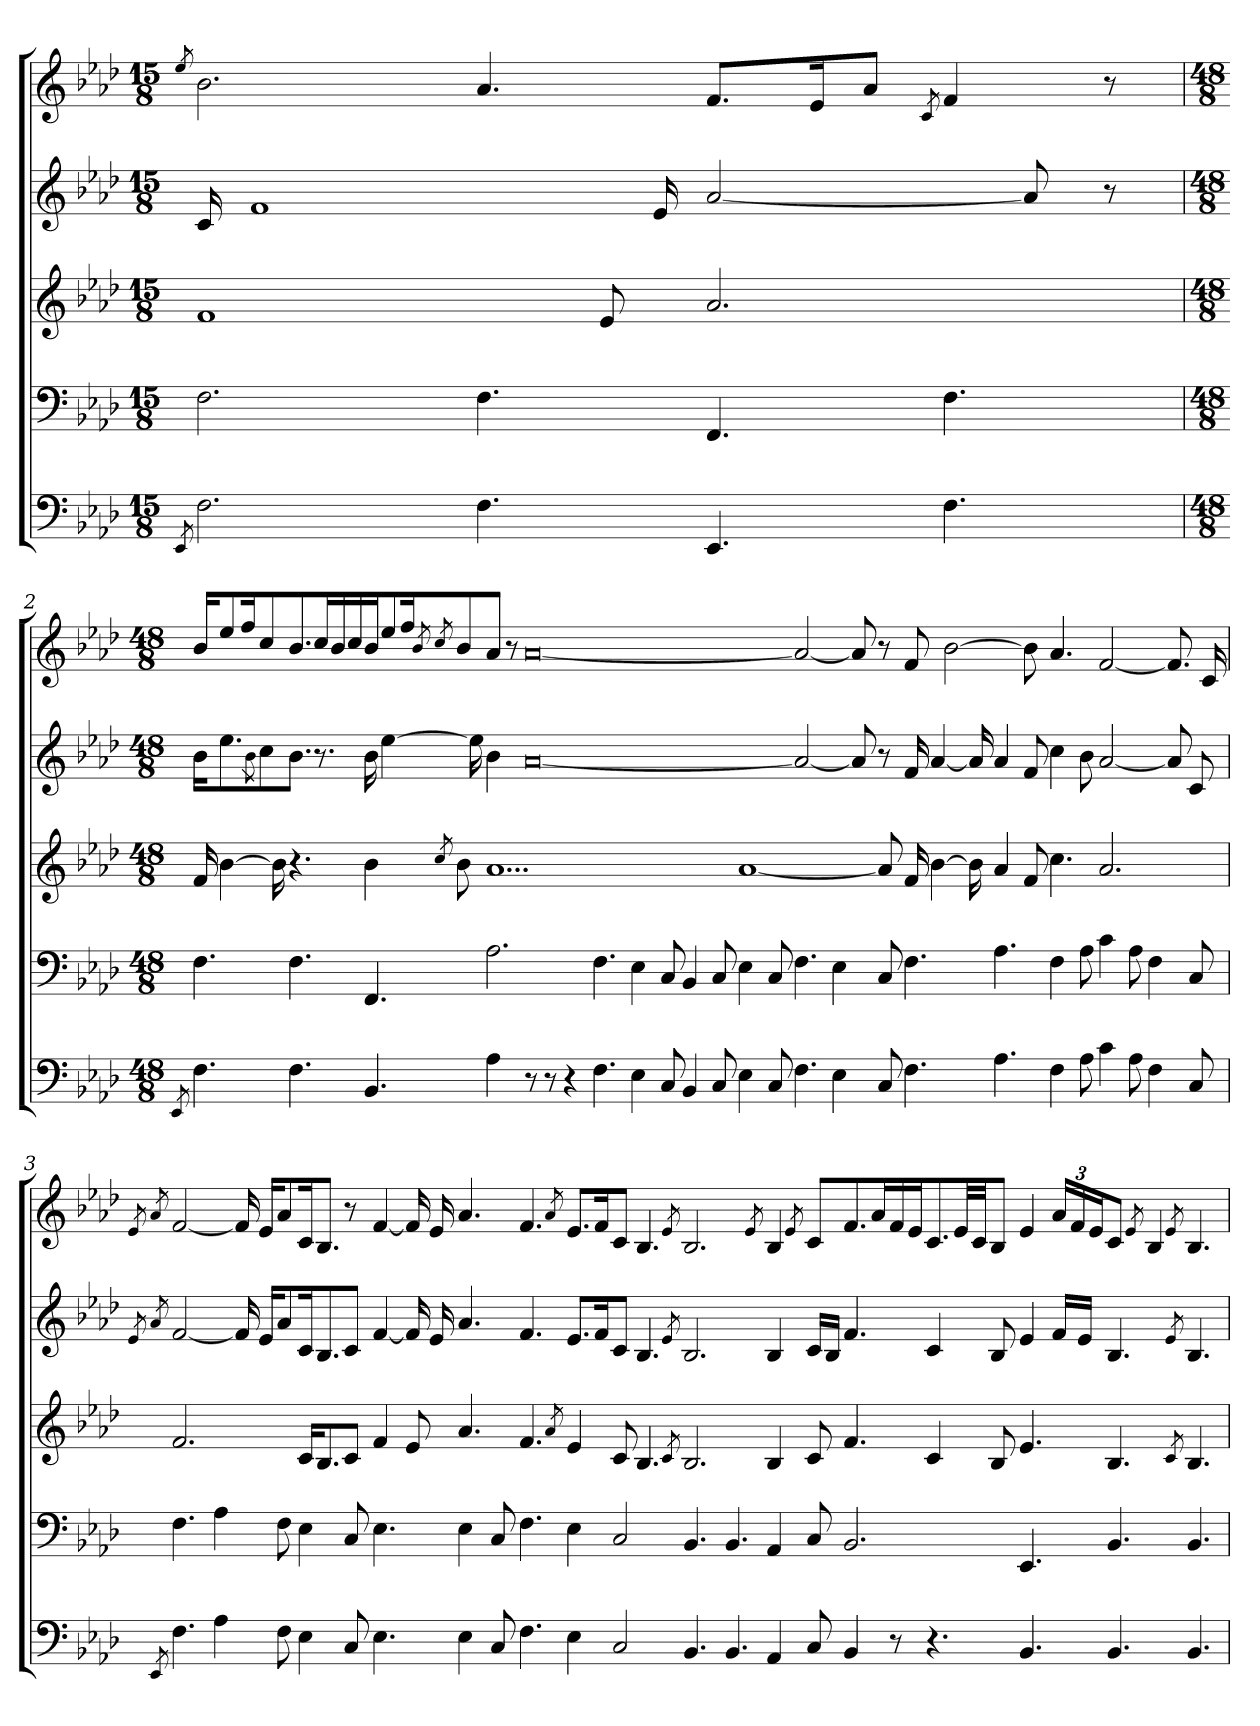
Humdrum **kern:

**kern	**kern	**kern	**kern	**kern
*part5	*part4	*part3	*part2	*part1
*staff5	*staff4	*staff3	*staff2	*staff1
*clefF4	*clefF4	*clefG2	*clefG2	*clefG2
*k[b-e-a-d-]	*k[b-e-a-d-]	*k[b-e-a-d-]	*k[b-e-a-d-]	*k[b-e-a-d-]
*M15/8	*M15/8	*M15/8	*M15/8	*M15/8
=1	=1	=1	=1	=1
8qEE-	.	.	.	8qee-
2.F	2.F	1f	16c	2.b-
.	.	.	1f	.
4.F	4.F	.	.	4.a-
.	.	8e-	.	.
.	.	.	16e-	.
4.EE-	4.FF	2.a-	[2a-	8.f/L
.	.	.	.	16e-/K
.	.	.	.	8a-/J
.	.	.	.	8qc
4.F	4.F	.	.	4f
.	.	.	8a-]	.
.	.	.	8r	8r
=2	=2	=2	=2	=2
*M48/8	*M48/8	*M48/8	*M48/8	*M48/8
8qEE-	.	.	.	.
4.F	4.F	16f	16b-\KL	16b-/KL
.	.	[4b-	8.ee-\	8ee-/
.	.	.	.	16ff/K
.	.	.	8qb-\	.
.	.	.	8cc\	8cc/
.	.	16b-]	.	.
4.F	4.F	4.r	8.b-\J	8.b-/
.	.	.	8.r	16cc/L
.	.	.	.	16b-/
.	.	.	.	16cc/
4.BB-	4.FF	4b-	16b-	16b-/J
.	.	.	[4ee-	8ee-/
.	.	.	.	16ff/K
.	.	.	.	8qb-/
.	.	8qcc	.	8qcc/
.	.	8b-	.	8b-/
.	.	.	16ee-]	.
4A-	2.A-	1...a-	4b-	8a-/J
.	.	.	.	8r
8r	.	.	[0a-	[0a-
8r	.	.	.	.
4r	.	.	.	.
4.F	4.F	.	.	.
4E-	4E-	.	.	.
8C	8C	.	.	.
4BB-	4BB-	.	.	.
8C	8C	.	.	.
4E-	4E-	[1a-	.	.
8C	8C	.	.	.
4.F	4.F	.	2a-_	2a-_
4E-	4E-	.	.	.
.	.	.	8a-]	8a-]
8C	8C	8a-]	8r	8r
4.F	4.F	16f	16f	8f
.	.	[4b-	[4a-	.
.	.	.	.	[2b-
.	.	16b-]	16a-]	.
4.A-	4.A-	4a-	4a-	.
.	.	8f	8f	8b-]
4F	4F	4.cc	4cc	4.a-
8A-	8A-	.	8b-	.
4c	4c	2.a-	[2a-	[2f
8A-	8A-	.	.	.
4F	4F	.	.	.
.	.	.	8a-]	8.f]
8C	8C	.	8c	.
.	.	.	.	16c
=3	=3	=3	=3	=3
.	.	.	8qe-	8qe-
8qEE-	.	.	8qa-	8qa-
4.F	4.F	2.f	[2f	[2f
4A-	4A-	.	.	.
.	.	.	16f]	16f]
.	.	.	16e-/KL	16e-/KL
8F	8F	.	8a-/	8a-/
4E-	4E-	16c/KL	16c/K	16c/K
.	.	8.B-/	8.B-/	8.B-/J
8C	8C	8c/J	8c/J	8r
4.E-	4.E-	4f	[4f	[4f
.	.	8e-	16f]	16f]
.	.	.	16e-	16e-
4E-	4E-	4.a-	4.a-	4.a-
8C	8C	.	.	.
4.F	4.F	4.f	4.f	4.f
.	.	8qa-	.	8qa-
4E-	4E-	4e-	8.e-/L	8.e-/L
.	.	.	16f/K	16f/K
2C	2C	8c	8c/J	8c/J
.	.	4.B-	4.B-	4.B-
.	.	8qc	8qe-	8qe-
4.BB-	4.BB-	2.B-	2.B-	2.B-
4.BB-	4.BB-	.	.	.
.	.	.	.	8qe-
4AA-	4AA-	4B-	4B-	4B-
.	.	.	.	8qe-
8C	8C	8c	16c/LL	8c/L
.	.	.	16B-/JJ	.
4BB-	2.BB-	4.f	4.f	8.f/
.	.	.	.	16a-/L
8r	.	.	.	16f/
.	.	.	.	16e-/J
4.r	.	4c	4c	8.c/
.	.	.	.	32e-/LL
.	.	.	.	32c/JJ
.	.	8B-	8B-	8B-/J
4.BB-	4.EE-	4.e-	4e-	4e-
.	.	.	16f/LL	24a-/LL
.	.	.	.	24f/
.	.	.	16e-/JJ	.
.	.	.	.	24e-/J
4.BB-	4.BB-	4.B-	4.B-	8c/J
.	.	.	.	8qe-
.	.	.	.	4B-
.	.	8qc	8qe-	8qe-
4.BB-	4.BB-	4.B-	4.B-	4.B-
=	=	=	=	=
*-	*-	*-	*-	*-
